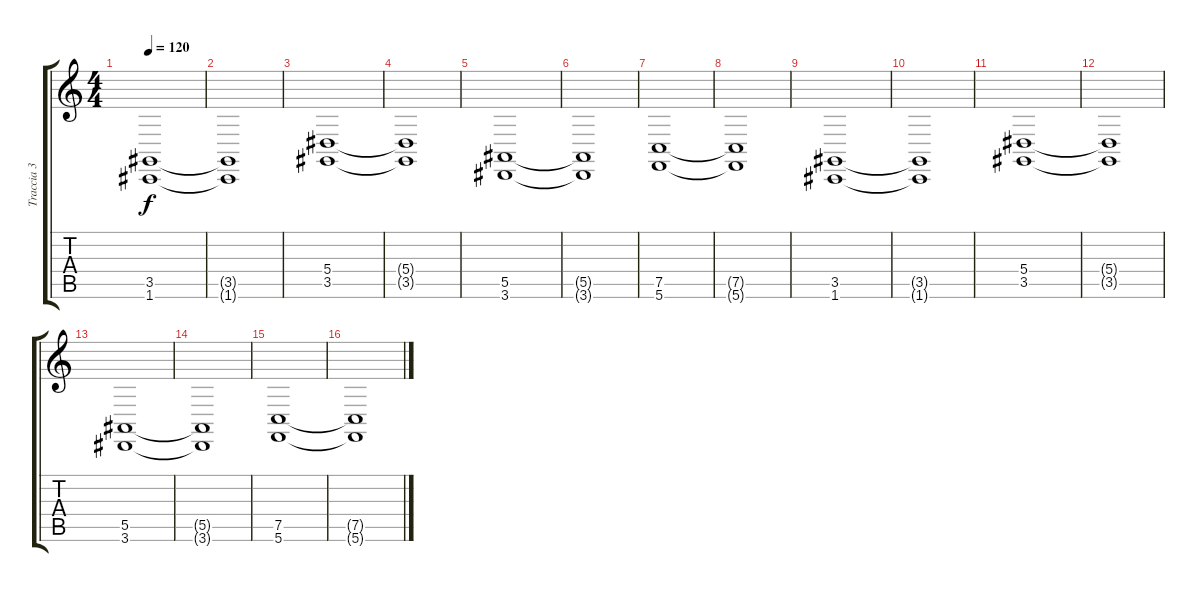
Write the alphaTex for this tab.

\track ("Traccia 3" "Traccia 3") {instrument stringensemble2}
\staff {score tabs}
\tuning (C4 G3 Eb3 Bb2 F2 C2) {hide}
\ts (4 4)
\tempo 120
\clef g2
\ks c
(3.5 1.6).1{dy f} |
(3.5{t} 1.6{t}).1 |
(5.4 3.5).1 |
(5.4{t} 3.5{t}).1 |
(5.5 3.6).1 |
(5.5{t} 3.6{t}).1 |
(7.5 5.6).1 |
(7.5{t} 5.6{t}).1 |
(3.5 1.6).1 |
(3.5{t} 1.6{t}).1 |
(5.4 3.5).1 |
(5.4{t} 3.5{t}).1 |
(5.5 3.6).1 |
(5.5{t} 3.6{t}).1 |
(7.5 5.6).1 |
(7.5{t} 5.6{t}).1
